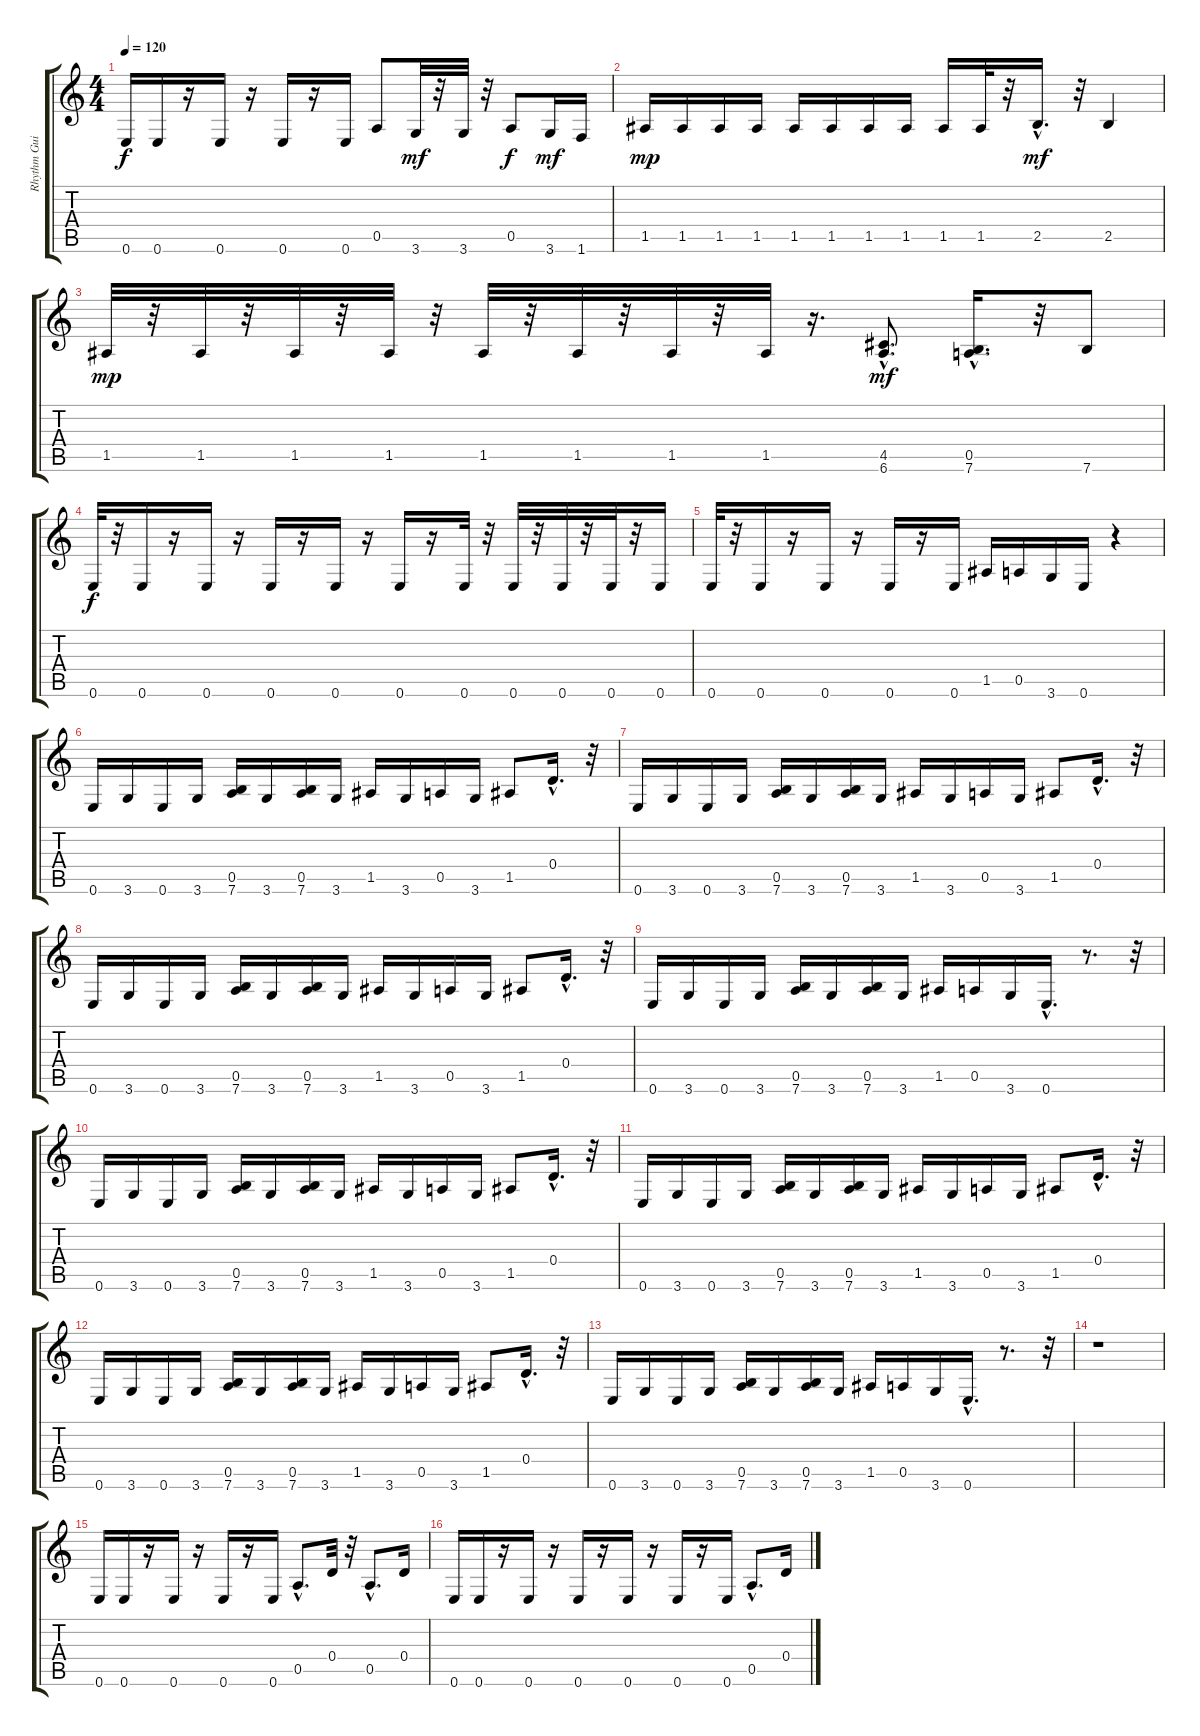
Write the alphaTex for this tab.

\track ("Rhythm Guitar" "Rhythm Gui") {instrument distortionguitar}
\staff {score tabs}
\tuning (E4 B3 G3 D3 A2 E2) {hide}
\ts (4 4)
\tempo 120
\clef g2
\ks c
0.6.16{dy f} 0.6.16 r.16 0.6.16 r.16 0.6.16 r.16 0.6.16 0.5.8 3.6.32{dy mf} r.32 3.6.32 r.32 0.5.8{dy f} 3.6.16{dy mf} 1.6.16 |
1.5.16{dy mp} 1.5.16 1.5.16 1.5.16 1.5.16 1.5.16 1.5.16 1.5.16 1.5.16 1.5.32 r.32 2.5{hac}.16{d dy mf} r.32 2.5.4 |
1.5.32{dy mp} r.32 1.5.32 r.32 1.5.32 r.32 1.5.32 r.32 1.5.32 r.32 1.5.32 r.32 1.5.32 r.32 1.5.32 r.16{d} (4.5{hac} 6.6{hac}).8{d dy mf} (0.5{hac} 7.6{hac}).16{d} r.32 7.6.8 |
0.6.32{dy f} r.32 0.6.16 r.16 0.6.16 r.16 0.6.16 r.16 0.6.16 r.16 0.6.16 r.16 0.6.32 r.32 0.6.32 r.32 0.6.32 r.32 0.6.32 r.32 0.6.16 |
0.6.32 r.32 0.6.16 r.16 0.6.16 r.16 0.6.16 r.16 0.6.16 1.5.16 0.5.16 3.6.16 0.6.16 r.4 |
0.6.16 3.6.16 0.6.16 3.6.16 (0.5 7.6).16 3.6.16 (0.5 7.6).16 3.6.16 1.5.16 3.6.16 0.5.16 3.6.16 1.5.8 0.4{hac}.16{d} r.32 |
0.6.16 3.6.16 0.6.16 3.6.16 (0.5 7.6).16 3.6.16 (0.5 7.6).16 3.6.16 1.5.16 3.6.16 0.5.16 3.6.16 1.5.8 0.4{hac}.16{d} r.32 |
0.6.16 3.6.16 0.6.16 3.6.16 (0.5 7.6).16 3.6.16 (0.5 7.6).16 3.6.16 1.5.16 3.6.16 0.5.16 3.6.16 1.5.8 0.4{hac}.16{d} r.32 |
0.6.16 3.6.16 0.6.16 3.6.16 (0.5 7.6).16 3.6.16 (0.5 7.6).16 3.6.16 1.5.16 0.5.16 3.6.16 0.6{hac}.16{d} r.8{d} r.32 |
0.6.16 3.6.16 0.6.16 3.6.16 (0.5 7.6).16 3.6.16 (0.5 7.6).16 3.6.16 1.5.16 3.6.16 0.5.16 3.6.16 1.5.8 0.4{hac}.16{d} r.32 |
0.6.16 3.6.16 0.6.16 3.6.16 (0.5 7.6).16 3.6.16 (0.5 7.6).16 3.6.16 1.5.16 3.6.16 0.5.16 3.6.16 1.5.8 0.4{hac}.16{d} r.32 |
0.6.16 3.6.16 0.6.16 3.6.16 (0.5 7.6).16 3.6.16 (0.5 7.6).16 3.6.16 1.5.16 3.6.16 0.5.16 3.6.16 1.5.8 0.4{hac}.16{d} r.32 |
0.6.16 3.6.16 0.6.16 3.6.16 (0.5 7.6).16 3.6.16 (0.5 7.6).16 3.6.16 1.5.16 0.5.16 3.6.16 0.6{hac}.16{d} r.8{d} r.32 |
r.1 |
0.6.16 0.6.16 r.16 0.6.16 r.16 0.6.16 r.16 0.6.16 0.5{hac}.8{d} 0.4.32 r.32 0.5{hac}.8{d} 0.4.16 |
0.6.16 0.6.16 r.16 0.6.16 r.16 0.6.16 r.16 0.6.16 r.16 0.6.16 r.16 0.6.16 0.5{hac}.8{d} 0.4.16
